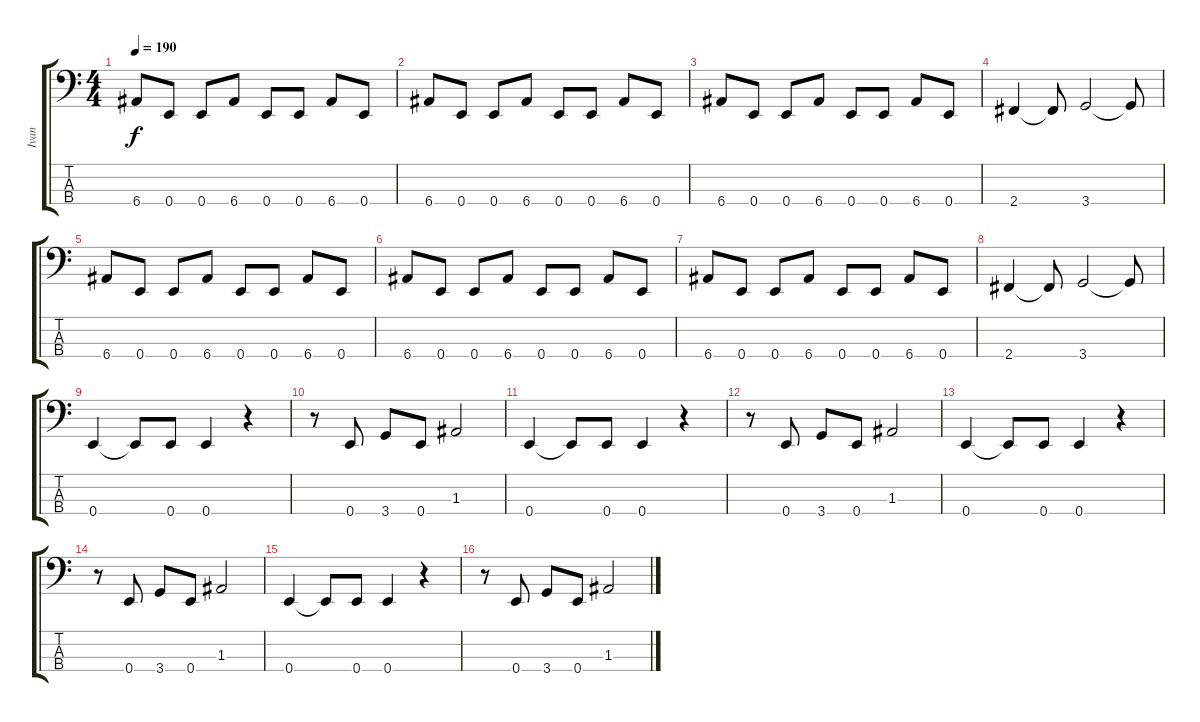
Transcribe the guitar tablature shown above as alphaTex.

\track ("Ivan" "Ivan") {instrument electricbasspick}
\staff {score tabs}
\tuning (G2 D2 A1 E1) {hide}
\ts (4 4)
\tempo 190
\clef f4
\ks c
6.4.8{dy f} 0.4.8 0.4.8 6.4.8 0.4.8 0.4.8 6.4.8 0.4.8 |
6.4.8 0.4.8 0.4.8 6.4.8 0.4.8 0.4.8 6.4.8 0.4.8 |
6.4.8 0.4.8 0.4.8 6.4.8 0.4.8 0.4.8 6.4.8 0.4.8 |
2.4.4 2.4{t}.8 3.4.2 3.4{t}.8 |
6.4.8 0.4.8 0.4.8 6.4.8 0.4.8 0.4.8 6.4.8 0.4.8 |
6.4.8 0.4.8 0.4.8 6.4.8 0.4.8 0.4.8 6.4.8 0.4.8 |
6.4.8 0.4.8 0.4.8 6.4.8 0.4.8 0.4.8 6.4.8 0.4.8 |
2.4.4 2.4{t}.8 3.4.2 3.4{t}.8 |
0.4.4 0.4{t}.8 0.4.8 0.4.4 r.4 |
r.8 0.4.8 3.4.8 0.4.8 1.3.2 |
0.4.4 0.4{t}.8 0.4.8 0.4.4 r.4 |
r.8 0.4.8 3.4.8 0.4.8 1.3.2 |
0.4.4 0.4{t}.8 0.4.8 0.4.4 r.4 |
r.8 0.4.8 3.4.8 0.4.8 1.3.2 |
0.4.4 0.4{t}.8 0.4.8 0.4.4 r.4 |
r.8 0.4.8 3.4.8 0.4.8 1.3.2
